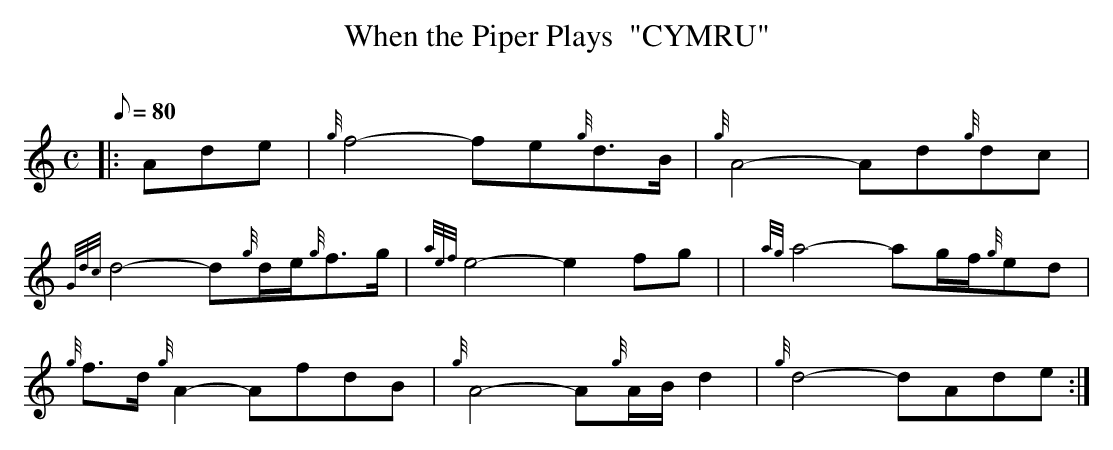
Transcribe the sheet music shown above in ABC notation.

X:1
T:When the Piper Plays  "CYMRU"
M:C
L:1/8
Q:80
C:
K:HP
|: Ade|
{g}f4-fe{g}d3/2B/2|
{g}A4-Ad{g}dc|  !
{Gdc}d4-d{g}d/2e/2{g}f3/2g/2|
{aef}e4-e2fg| |
{ag}a4-ag/2f/2{g}ed|  !
{g}f3/2d/2{g}A2-AfdB|
{g}A4-A{g}A/2B/2d2|
{g}d4-dAde:|  !
